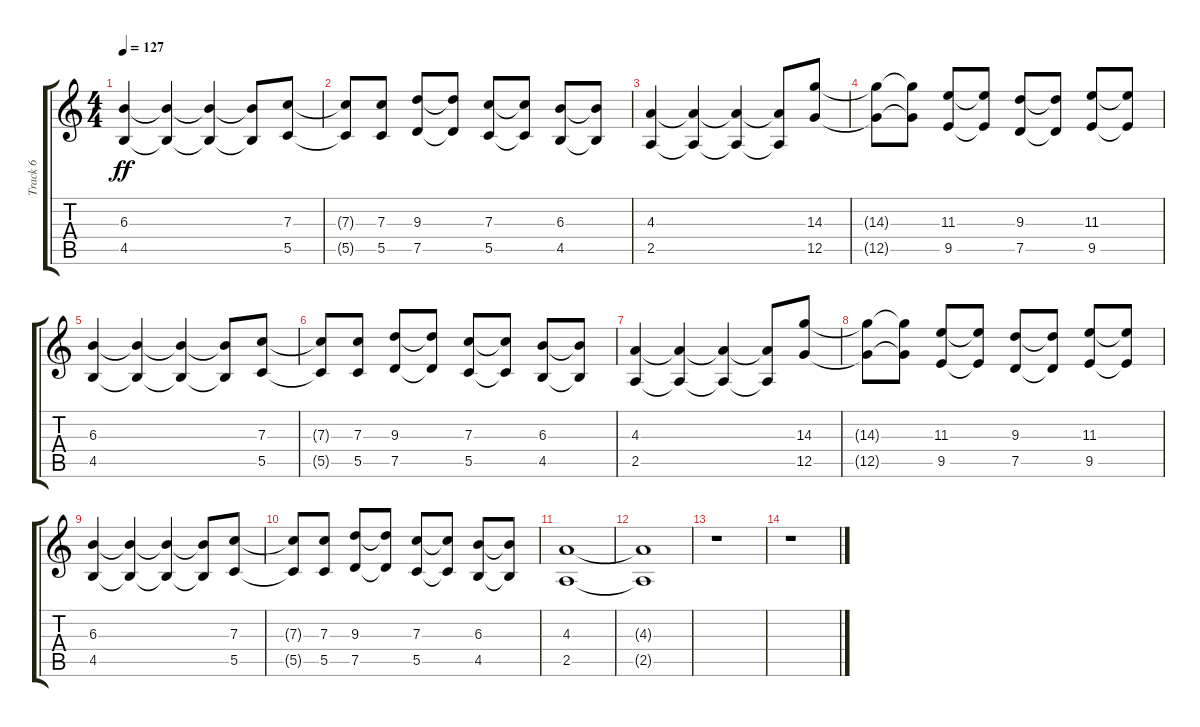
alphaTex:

\track ("Track 6" "Track 6") {instrument overdrivenguitar}
\staff {score tabs}
\tuning (D4 A3 F3 C3 G2 C2) {hide}
\ts (4 4)
\tempo 127
\clef g2
\ks c
(6.3 4.5).4{dy ff} (6.3{t} 4.5{t}).4 (6.3{t} 4.5{t}).4 (6.3{t} 4.5{t}).8 (7.3 5.5).8 |
(7.3{t} 5.5{t}).8 (7.3 5.5).8 (9.3 7.5).8 (9.3{t} 7.5{t}).8 (7.3 5.5).8 (7.3{t} 5.5{t}).8 (6.3 4.5).8 (6.3{t} 4.5{t}).8 |
(4.3 2.5).4 (4.3{t} 2.5{t}).4 (4.3{t} 2.5{t}).4 (4.3{t} 2.5{t}).8 (14.3 12.5).8 |
(14.3{t} 12.5{t}).8 (14.3{t} 12.5{t}).8 (11.3 9.5).8 (11.3{t} 9.5{t}).8 (9.3 7.5).8 (9.3{t} 7.5{t}).8 (11.3 9.5).8 (11.3{t} 9.5{t}).8 |
(6.3 4.5).4 (6.3{t} 4.5{t}).4 (6.3{t} 4.5{t}).4 (6.3{t} 4.5{t}).8 (7.3 5.5).8 |
(7.3{t} 5.5{t}).8 (7.3 5.5).8 (9.3 7.5).8 (9.3{t} 7.5{t}).8 (7.3 5.5).8 (7.3{t} 5.5{t}).8 (6.3 4.5).8 (6.3{t} 4.5{t}).8 |
(4.3 2.5).4 (4.3{t} 2.5{t}).4 (4.3{t} 2.5{t}).4 (4.3{t} 2.5{t}).8 (14.3 12.5).8 |
(14.3{t} 12.5{t}).8 (14.3{t} 12.5{t}).8 (11.3 9.5).8 (11.3{t} 9.5{t}).8 (9.3 7.5).8 (9.3{t} 7.5{t}).8 (11.3 9.5).8 (11.3{t} 9.5{t}).8 |
(6.3 4.5).4 (6.3{t} 4.5{t}).4 (6.3{t} 4.5{t}).4 (6.3{t} 4.5{t}).8 (7.3 5.5).8 |
(7.3{t} 5.5{t}).8 (7.3 5.5).8 (9.3 7.5).8 (9.3{t} 7.5{t}).8 (7.3 5.5).8 (7.3{t} 5.5{t}).8 (6.3 4.5).8 (6.3{t} 4.5{t}).8 |
(4.3 2.5).1 |
(4.3{t} 2.5{t}).1 |
r.1 |
r.1
